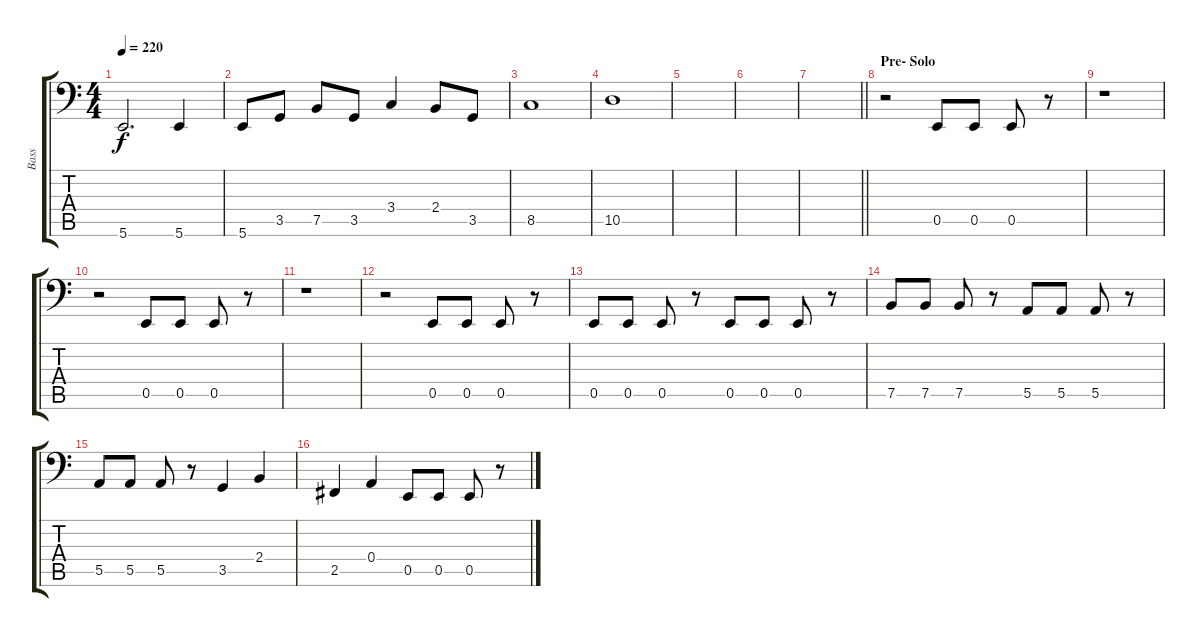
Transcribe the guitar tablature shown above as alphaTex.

\track ("Bass" "Bass") {instrument electricbassfinger}
\staff {score tabs}
\tuning (C3 G2 D2 A1 E1 B0) {hide}
\ts (4 4)
\tempo 220
\clef f4
\ks c
5.6.2{d dy f} 5.6.4 |
5.6.8 3.5.8 7.5.8 3.5.8 3.4.4 2.4.8 3.5.8 |
8.5.1 |
10.5.1 |
|
|
\barLineRight lightlight
|
\section ("" "Pre- Solo")
r.2 0.5.8 0.5.8 0.5.8 r.8 |
r.1 |
r.2 0.5.8 0.5.8 0.5.8 r.8 |
r.1 |
r.2 0.5.8 0.5.8 0.5.8 r.8 |
0.5.8 0.5.8 0.5.8 r.8 0.5.8 0.5.8 0.5.8 r.8 |
7.5.8 7.5.8 7.5.8 r.8 5.5.8 5.5.8 5.5.8 r.8 |
5.5.8 5.5.8 5.5.8 r.8 3.5.4 2.4.4 |
2.5.4 0.4.4 0.5.8 0.5.8 0.5.8 r.8
